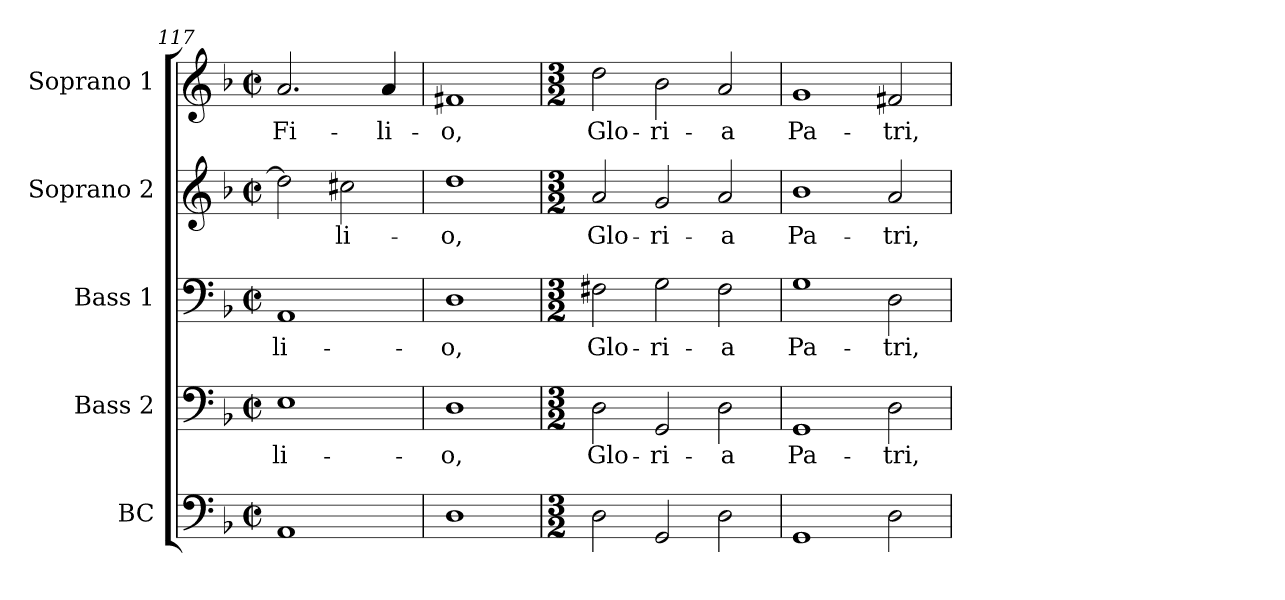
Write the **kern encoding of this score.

**kern	**kern	**text	**kern	**text	**kern	**text	**kern	**text
*part5	*part4	*part4	*part3	*part3	*part2	*part2	*part1	*part1
*staff5	*staff4	*staff4	*staff3	*staff3	*staff2	*staff2	*staff1	*staff1
*I"BC	*I"Bass 2	*	*I"Bass 1	*	*I"Soprano 2	*	*I"Soprano 1	*
*	*I'B 2	*	*I'B 1	*	*I'S 2	*	*I'S 1	*
*clefF4	*clefF4	*	*clefF4	*	*clefG2	*	*clefG2	*
*k[b-]	*k[b-]	*	*k[b-]	*	*k[b-]	*	*k[b-]	*
*F:	*F:	*	*F:	*	*F:	*	*F:	*
*M2/2	*M2/2	*	*M2/2	*	*M2/2	*	*M2/2	*
*met(c|)	*met(c|)	*	*met(c|)	*	*met(c|)	*	*met(c|)	*
=117	=117	=117	=117	=117	=117	=117	=117	=117
1AA	1E	-li-	1AA	-li-	2dd\]	.	2.a/	Fi-
.	.	.	.	.	2cc#X\	-li-	.	.
.	.	.	.	.	.	.	4a/	-li-
=118	=118	=118	=118	=118	=118	=118	=118	=118
1D	1D	-o,	1D	-o,	1dd	-o,	1f#X	-o,
=119	=119	=119	=119	=119	=119	=119	=119	=119
*M3/2	*M3/2	*	*M3/2	*	*M3/2	*	*M3/2	*
2D\	2D\	Glo-	2F#X\	Glo-	2a/	Glo-	2dd\	Glo-
2GG/	2GG/	-ri-	2G\	-ri-	2g/	-ri-	2b-\	-ri-
2D\	2D\	-a	2F#\	-a	2a/	-a	2a/	-a
!!LO:PB:g=z
=120	=120	=120	=120	=120	=120	=120	=120	=120
1GG	1GG	Pa-	1G	Pa-	1b-	Pa-	1g	Pa-
2D\	2D\	-tri,	2D\	-tri,	2a/	-tri,	2f#X/	-tri,
=	=	=	=	=	=	=	=	=
*-	*-	*-	*-	*-	*-	*-	*-	*-
